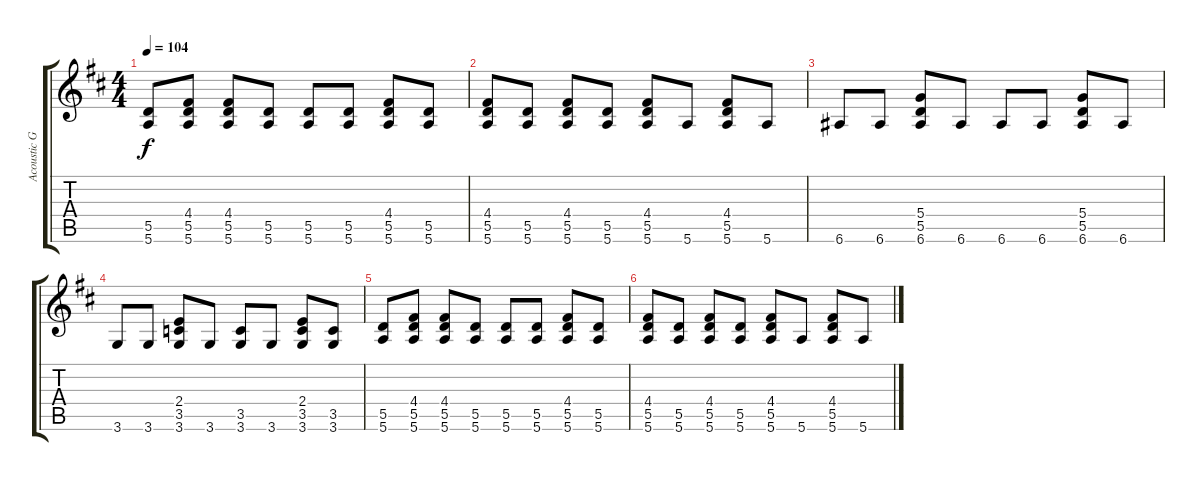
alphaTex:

\track ("Acoustic Guitar [Dave]" "Acoustic G") {instrument acousticguitarsteel}
\staff {score tabs}
\tuning (E4 B3 G3 D3 A2 E2) {hide}
\ts (4 4)
\tempo 104
\clef g2
\ks d
(5.5 5.6).8{dy f} (4.4 5.5 5.6).8 (4.4 5.5 5.6).8 (5.5 5.6).8 (5.5 5.6).8 (5.5 5.6).8 (4.4 5.5 5.6).8 (5.5 5.6).8 |
(4.4 5.5 5.6).8 (5.5 5.6).8 (4.4 5.5 5.6).8 (5.5 5.6).8 (4.4 5.5 5.6).8 5.6.8 (4.4 5.5 5.6).8 5.6.8 |
6.6.8 6.6.8 (5.4 5.5 6.6).8 6.6.8 6.6.8 6.6.8 (5.4 5.5 6.6).8 6.6.8 |
3.6.8 3.6.8 (2.4 3.5 3.6).8 3.6.8 (3.5 3.6).8 3.6.8 (2.4 3.5 3.6).8 (3.5 3.6).8 |
(5.5 5.6).8 (4.4 5.5 5.6).8 (4.4 5.5 5.6).8 (5.5 5.6).8 (5.5 5.6).8 (5.5 5.6).8 (4.4 5.5 5.6).8 (5.5 5.6).8 |
(4.4 5.5 5.6).8 (5.5 5.6).8 (4.4 5.5 5.6).8 (5.5 5.6).8 (4.4 5.5 5.6).8 5.6.8 (4.4 5.5 5.6).8 5.6.8
